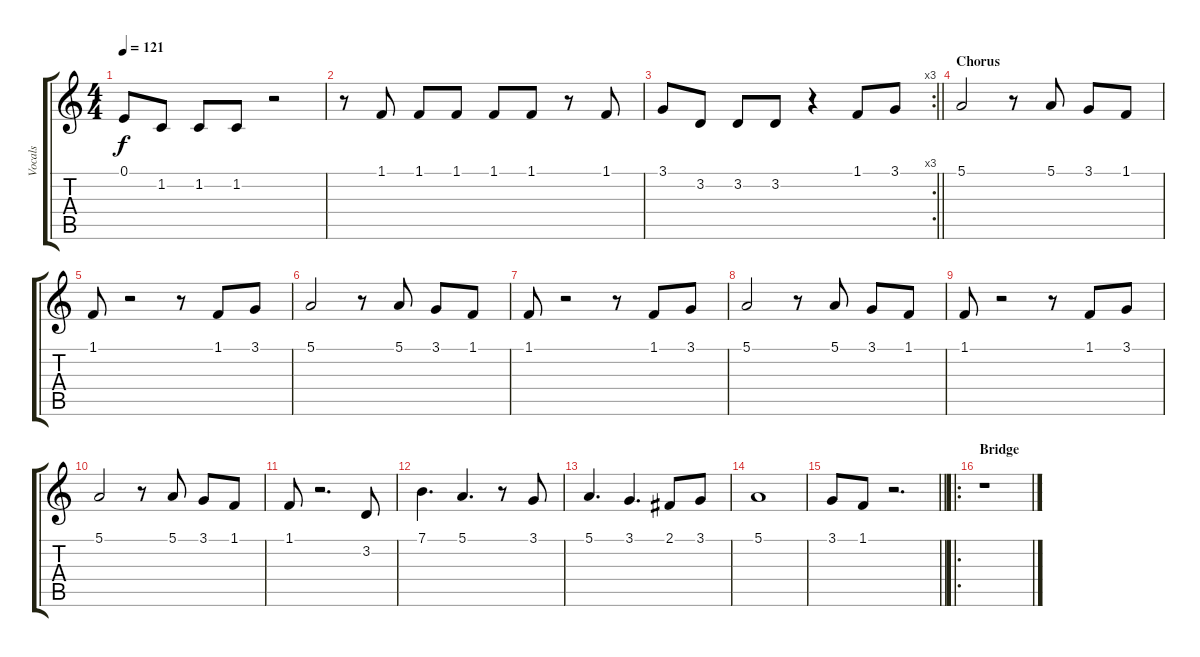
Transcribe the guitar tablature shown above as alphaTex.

\track ("Vocals" "Vocals") {instrument tenorsax}
\staff {score tabs}
\tuning (E4 B3 G3 D3 A2 E2) {hide}
\ts (4 4)
\tempo 121
\clef g2
\ks c
0.1.8{dy f} 1.2.8 1.2.8 1.2.8 r.2 |
r.8 1.1.8 1.1.8 1.1.8 1.1.8 1.1.8 r.8 1.1.8 |
\rc 3
\barLineRight lightlight
3.1.8 3.2.8 3.2.8 3.2.8 r.4 1.1.8 3.1.8 |
\section ("" "Chorus")
5.1.2 r.8 5.1.8 3.1.8 1.1.8 |
1.1.8 r.2 r.8 1.1.8 3.1.8 |
5.1.2 r.8 5.1.8 3.1.8 1.1.8 |
1.1.8 r.2 r.8 1.1.8 3.1.8 |
5.1.2 r.8 5.1.8 3.1.8 1.1.8 |
1.1.8 r.2 r.8 1.1.8 3.1.8 |
5.1.2 r.8 5.1.8 3.1.8 1.1.8 |
1.1.8 r.2{d} 3.2.8 |
7.1.4{d} 5.1.4{d} r.8 3.1.8 |
5.1.4{d} 3.1.4{d} 2.1.8 3.1.8 |
5.1.1 |
\barLineRight lightlight
3.1.8 1.1.8 r.2{d} |
\ro
\section ("" "Bridge")
r.1
